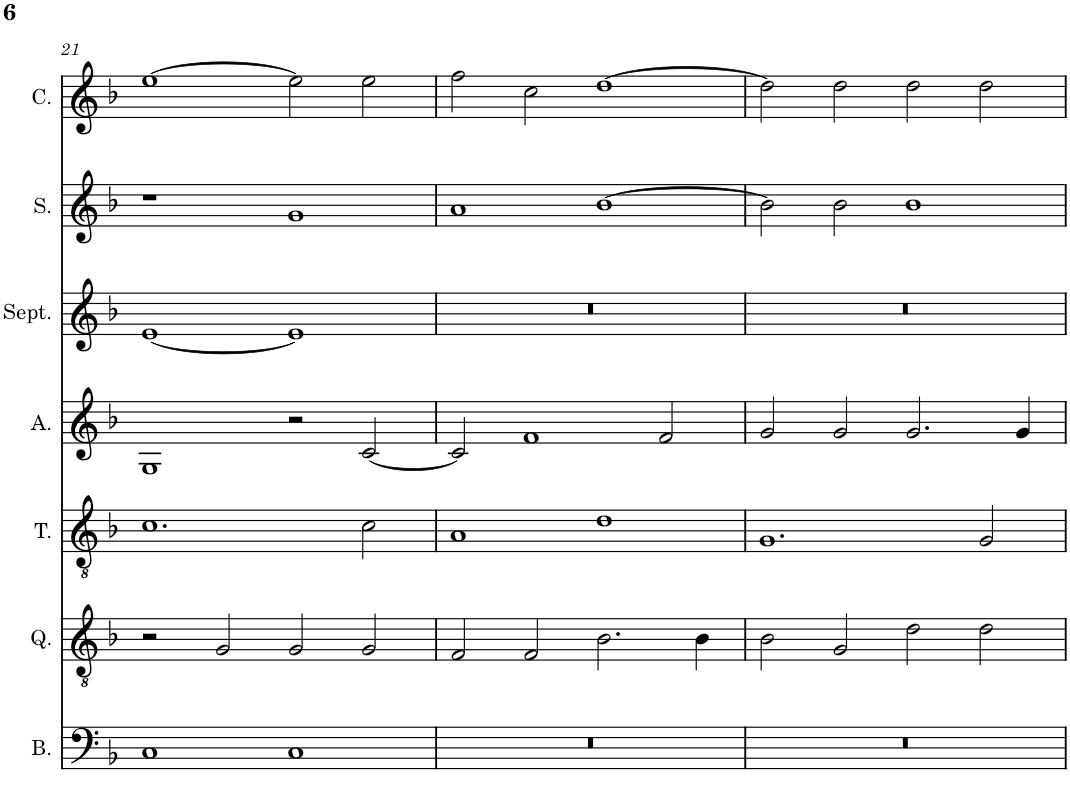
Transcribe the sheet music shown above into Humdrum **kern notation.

**kern	**kern	**kern	**kern	**kern	**kern	**kern
*part7	*part6	*part5	*part4	*part3	*part2	*part1
*staff7	*staff6	*staff5	*staff4	*staff3	*staff2	*staff1
*I"Bassus	*I"Quintus	*I"Tenor	*I"Altus	*I"Septimus	*I"Sextus	*I"Cantus
*I'B.	*I'Q.	*I'T.	*I'A.	*I'Sept.	*I'S.	*I'C.
!!LO:PB:g=z
*clefF4	*clefGv2	*clefGv2	*clefG2	*clefG2	*clefG2	*clefG2
*k[b-]	*k[b-]	*k[b-]	*k[b-]	*k[b-]	*k[b-]	*k[b-]
*F:	*F:	*F:	*F:	*F:	*F:	*F:
*M4/2	*M4/2	*M4/2	*M4/2	*M4/2	*M4/2	*M4/2
=21	=21	=21	=21	=21	=21	=21
1C	2r	1.c	1G	[1e	1r	[1ee
.	2G/	.	.	.	.	.
1C	2G/	.	2r	1e]	1g	2ee\]
.	2G/	2c\	[2c/	.	.	2ee\
=22	=22	=22	=22	=22	=22	=22
0r	2F/	1A	2c/]	0r	1a	2ff\
.	2F/	.	1f	.	.	2cc\
.	2.B-\	1d	.	.	[1b-	[1dd
.	.	.	2f/	.	.	.
.	4B-\	.	.	.	.	.
=23	=23	=23	=23	=23	=23	=23
0r	2B-\	1.G	2g/	0r	2b-\]	2dd\]
.	2G/	.	2g/	.	2b-\	2dd\
.	2d\	.	2.g/	.	1b-	2dd\
.	2d\	2G/	.	.	.	2dd\
.	.	.	4g/	.	.	.
=	=	=	=	=	=	=
*-	*-	*-	*-	*-	*-	*-
